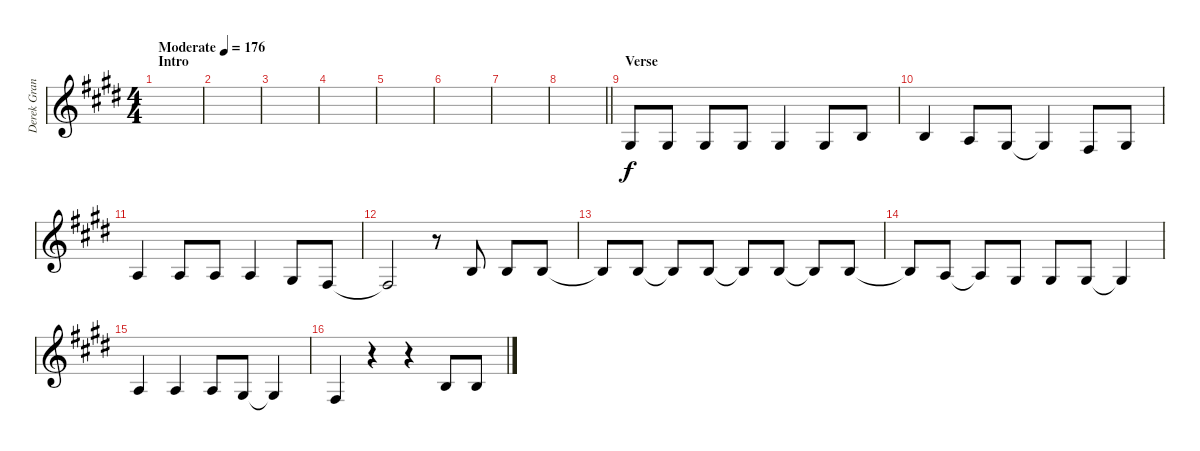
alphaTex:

\track ("Derek Grant - Vocals" "Derek Gran") {instrument overdrivenguitar}
\staff {score}
\tuning (E4 B3 G3 D3 A2 E2) {hide}
\ts (4 4)
\section ("" "Intro")
\tempo (176 "Moderate")
\clef g2
\ks e
|
|
|
|
|
|
|
\barLineRight lightlight
|
\section ("" "Verse")
4.6.8 4.6.8 4.6.8 4.6.8 4.6.4 4.6.8 2.5.8 |
2.5.4 0.5.8 4.6.8 4.6{t}.4 2.6.8 4.6.8 |
0.5.4 0.5.8 0.5.8 0.5.4 4.6.8 2.6.8 |
2.6{t}.2 r.8 2.5.8 2.5.8 2.5.8 |
2.5{t}.8 2.5.8 2.5{t}.8 2.5.8 2.5{t}.8 2.5.8 2.5{t}.8 2.5.8 |
2.5{t}.8 0.5.8 0.5{t}.8 4.6.8 4.6.8 4.6.8 4.6{t}.4 |
5.6.4 5.6.4 5.6.8 4.6.8 4.6{t}.4 |
2.6.4 r.4 r.4 2.5.8 2.5.8
